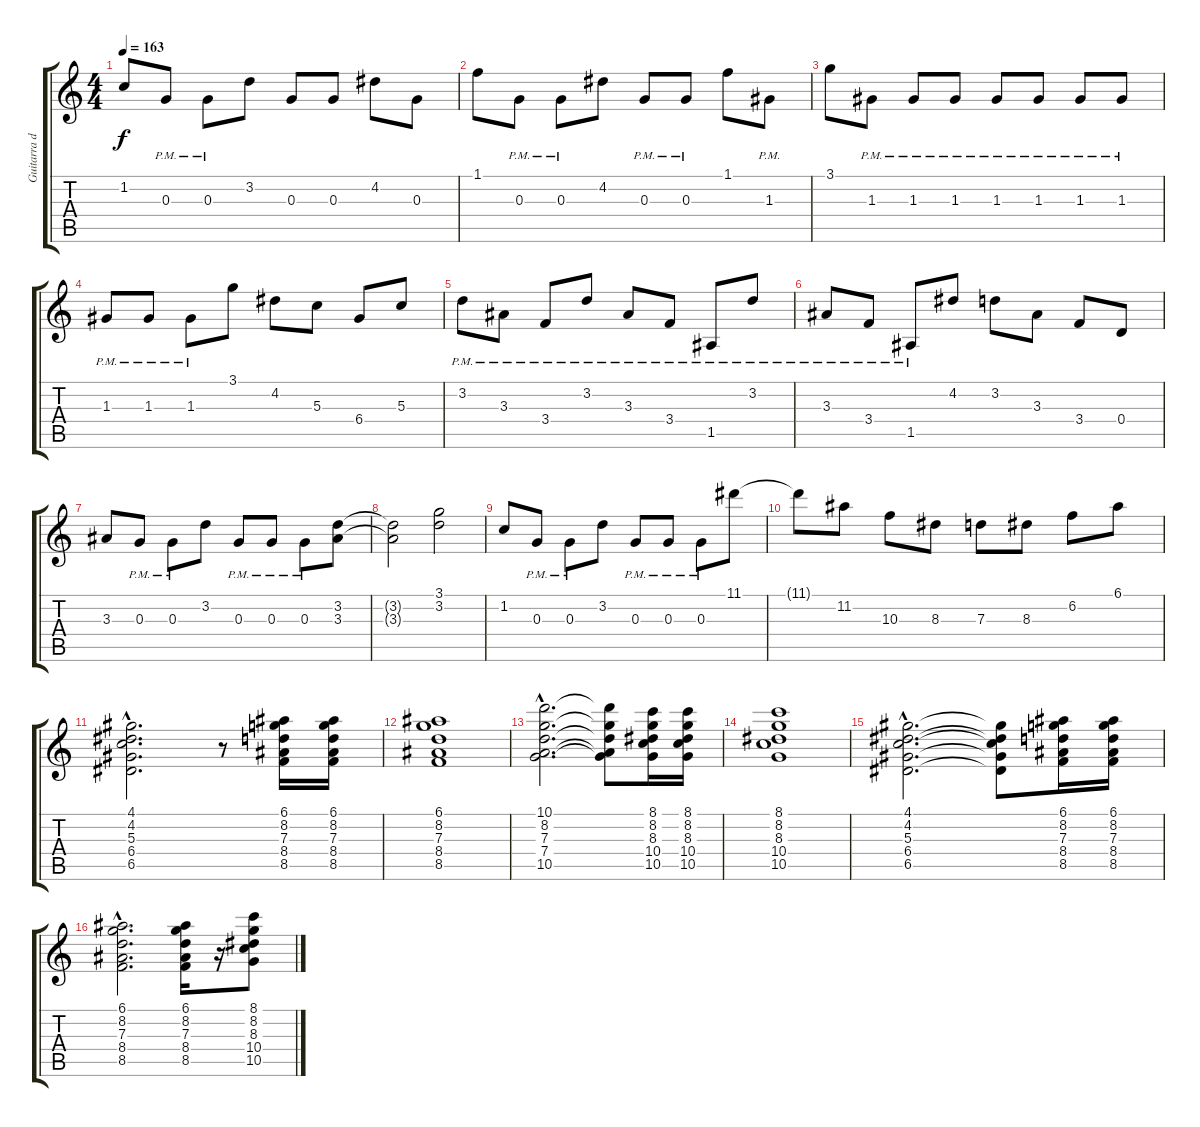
\track ("Guitarra de Apoyo" "Guitarra d") {instrument distortionguitar}
\staff {score tabs}
\tuning (E4 B3 G3 D3 A2 E2) {hide}
\ts (4 4)
\tempo 163
\clef g2
\ks c
1.2.8{dy f} 0.3{pm}.8 0.3{pm}.8 3.2.8 0.3.8 0.3.8 4.2.8 0.3.8 |
1.1.8 0.3{pm}.8 0.3{pm}.8 4.2.8 0.3{pm}.8 0.3{pm}.8 1.1.8 1.3{pm}.8 |
3.1.8 1.3{pm}.8 1.3{pm}.8 1.3{pm}.8 1.3{pm}.8 1.3{pm}.8 1.3{pm}.8 1.3{pm}.8 |
1.3{pm}.8 1.3{pm}.8 1.3{pm}.8 3.1.8 4.2.8 5.3.8 6.4.8 5.3.8 |
3.2{pm}.8 3.3{pm}.8 3.4{pm}.8 3.2{pm}.8 3.3{pm}.8 3.4{pm}.8 1.5{pm}.8 3.2{pm}.8 |
3.3{pm}.8 3.4{pm}.8 1.5{pm}.8 4.2.8 3.2.8 3.3.8 3.4.8 0.4.8 |
3.3.8 0.3{pm}.8 0.3{pm}.8 3.2.8 0.3{pm}.8 0.3{pm}.8 0.3{pm}.8 (3.2 3.3).8 |
(3.2{t} 3.3{t}).2 (3.1 3.2).2 |
1.2.8 0.3{pm}.8 0.3{pm}.8 3.2.8 0.3{pm}.8 0.3{pm}.8 0.3{pm}.8 11.1.8 |
11.1{t}.8 11.2.8 10.3.8 8.3.8 7.3.8 8.3.8 6.2.8 6.1.8 |
(4.1{hac} 4.2{hac} 5.3{hac} 6.4{hac} 6.5{hac}).2{d} r.8 (6.1 8.2 7.3 8.4 8.5).16 (6.1 8.2 7.3 8.4 8.5).16 |
(6.1 8.2 7.3 8.4 8.5).1 |
(10.1{hac} 8.2{hac} 7.3{hac} 7.4{hac} 10.5{hac}).2{d} (10.1{t} 8.2{t} 7.3{t} 7.4{t} 10.5{t}).8 (8.1 8.2 8.3 10.4 10.5).16 (8.1 8.2 8.3 10.4 10.5).16 |
(8.1 8.2 8.3 10.4 10.5).1 |
(4.1{hac} 4.2{hac} 5.3{hac} 6.4{hac} 6.5{hac}).2{d} (4.1{t} 4.2{t} 5.3{t} 6.4{t} 6.5{t}).8 (6.1 8.2 7.3 8.4 8.5).16 (6.1 8.2 7.3 8.4 8.5).16 |
(6.1{hac} 8.2{hac} 7.3{hac} 8.4{hac} 8.5{hac}).2{d} (6.1 8.2 7.3 8.4 8.5).16 r.16 (8.1 8.2 8.3 10.4 10.5).8
